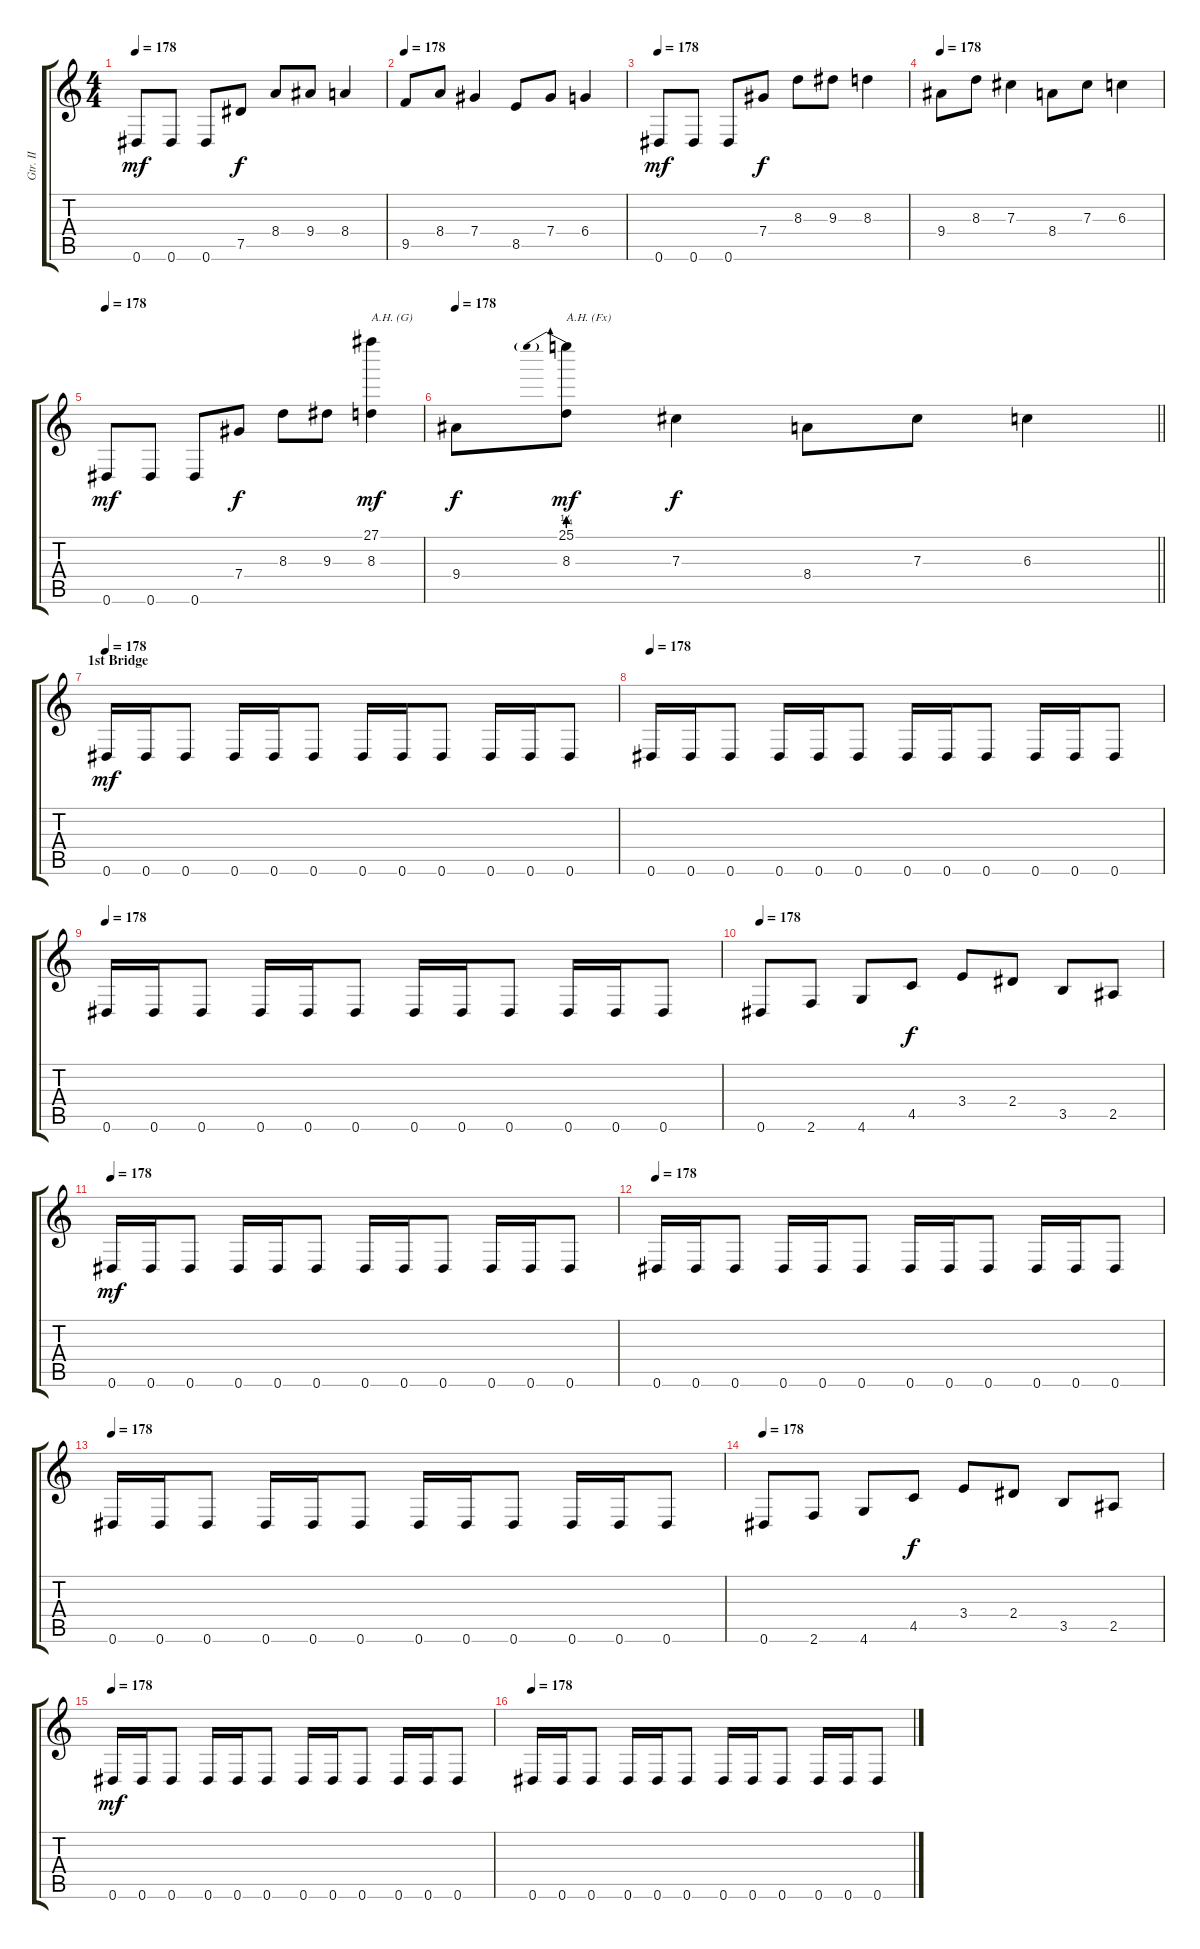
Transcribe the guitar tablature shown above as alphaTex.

\track ("Gtr. II" "Gtr. II") {instrument overdrivenguitar}
\staff {score tabs}
\tuning (Eb4 Bb3 Gb3 Db3 Ab2 Eb2) {hide}
\ts (4 4)
\tempo 178
\clef g2
\ks c
0.6.8{dy mf} 0.6.8 0.6.8 7.5.8{dy f} 8.4.8 9.4.8 8.4.4 |
\tempo 178
9.5.8 8.4.8 7.4.4 8.5.8 7.4.8 6.4.4 |
\tempo 178
0.6.8{dy mf} 0.6.8 0.6.8 7.4.8{dy f} 8.3.8 9.3.8 8.3.4 |
\tempo 178
9.4.8 8.3.8 7.3.4 8.4.8 7.3.8 6.3.4 |
\tempo 178
0.6.8{dy mf} 0.6.8 0.6.8 7.4.8{dy f} 8.3.8 9.3.8 (27.1 8.3).4{txt "A.H. (G)" dy mf} |
\tempo 178
\barLineRight lightlight
9.4.8{dy f} (25.1{be (prebend 0 1 60 1)} 8.3).8{txt "A.H. (Fx)" dy mf} 7.3.4{dy f} 8.4.8 7.3.8 6.3.4 |
\section ("" "1st Bridge")
\tempo 178
0.6.16{dy mf} 0.6.16 0.6.8 0.6.16 0.6.16 0.6.8 0.6.16 0.6.16 0.6.8 0.6.16 0.6.16 0.6.8 |
\tempo 178
0.6.16 0.6.16 0.6.8 0.6.16 0.6.16 0.6.8 0.6.16 0.6.16 0.6.8 0.6.16 0.6.16 0.6.8 |
\tempo 178
0.6.16 0.6.16 0.6.8 0.6.16 0.6.16 0.6.8 0.6.16 0.6.16 0.6.8 0.6.16 0.6.16 0.6.8 |
\tempo 178
0.6.8 2.6.8 4.6.8 4.5.8{dy f} 3.4.8 2.4.8 3.5.8 2.5.8 |
\tempo 178
0.6.16{dy mf} 0.6.16 0.6.8 0.6.16 0.6.16 0.6.8 0.6.16 0.6.16 0.6.8 0.6.16 0.6.16 0.6.8 |
\tempo 178
0.6.16 0.6.16 0.6.8 0.6.16 0.6.16 0.6.8 0.6.16 0.6.16 0.6.8 0.6.16 0.6.16 0.6.8 |
\tempo 178
0.6.16 0.6.16 0.6.8 0.6.16 0.6.16 0.6.8 0.6.16 0.6.16 0.6.8 0.6.16 0.6.16 0.6.8 |
\tempo 178
0.6.8 2.6.8 4.6.8 4.5.8{dy f} 3.4.8 2.4.8 3.5.8 2.5.8 |
\tempo 178
0.6.16{dy mf} 0.6.16 0.6.8 0.6.16 0.6.16 0.6.8 0.6.16 0.6.16 0.6.8 0.6.16 0.6.16 0.6.8 |
\tempo 178
0.6.16 0.6.16 0.6.8 0.6.16 0.6.16 0.6.8 0.6.16 0.6.16 0.6.8 0.6.16 0.6.16 0.6.8
